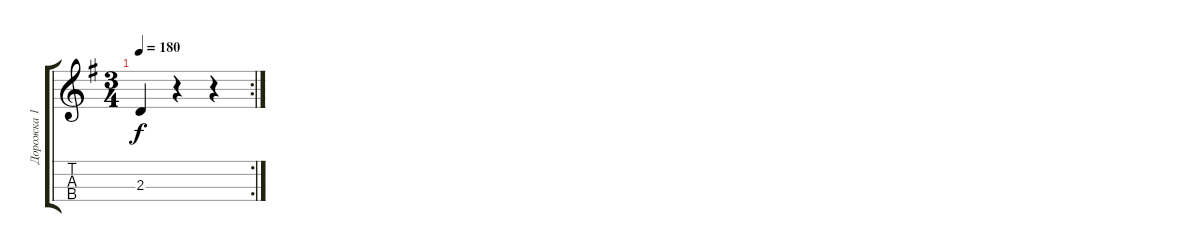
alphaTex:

\track ("Дорожка 1" "Дорожка 1") {instrument acousticguitarsteel}
\staff {score tabs}
\tuning (A3 E3 C3 G2) {hide}
\rc 2
\ts (3 4)
\tempo 180
\clef g2
\ks eminor
2.3{t}.4{dy f} r.4 r.4
